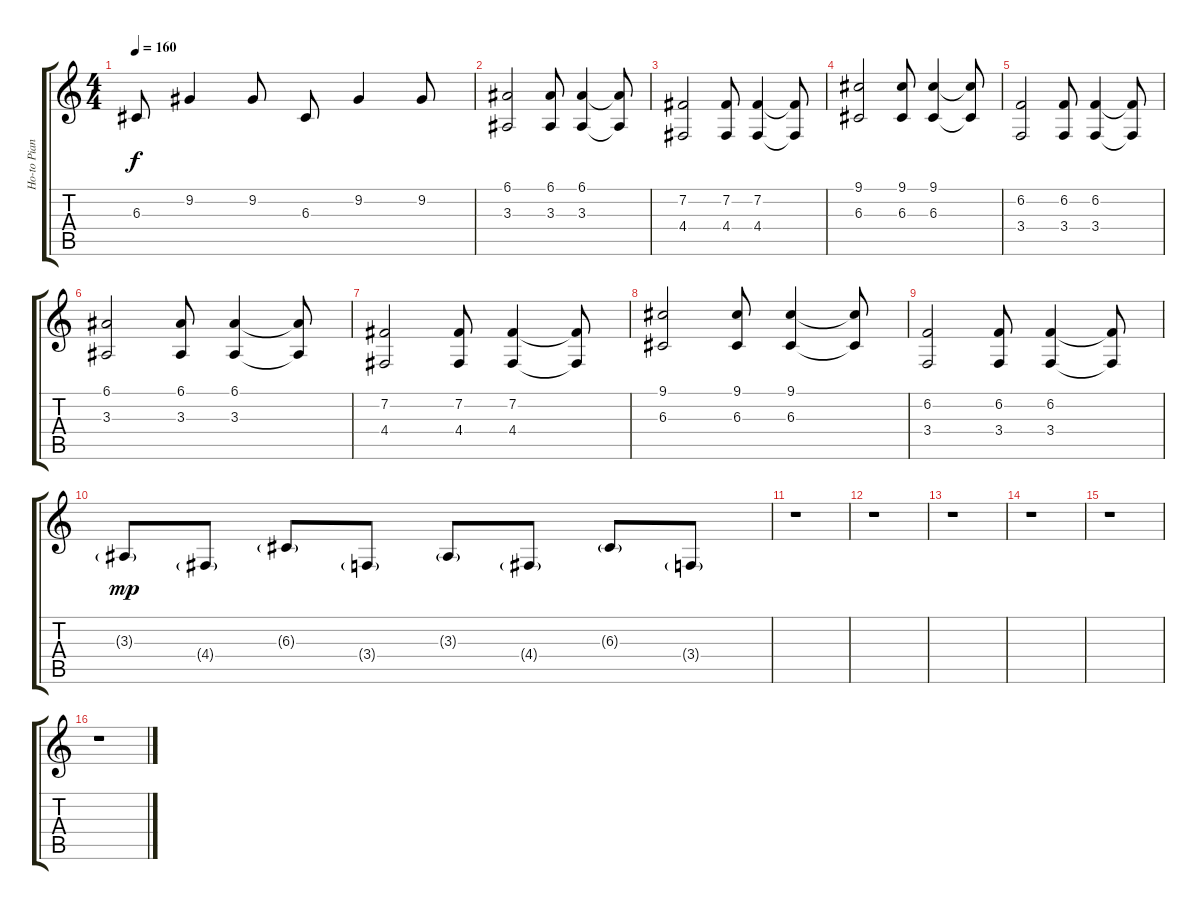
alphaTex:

\track ("Ho-to Piano" "Ho-to Pian") {instrument honkytonkpiano}
\staff {score tabs}
\tuning (E4 B3 G3 D3 A2 E2) {hide}
\ts (4 4)
\tempo 160
\clef g2
\ks c
6.3.8{dy f} 9.2.4 9.2.8 6.3.8 9.2.4 9.2.8 |
(6.1 3.3).2 (6.1 3.3).8 (6.1 3.3).4 (6.1{t} 3.3{t}).8 |
(7.2 4.4).2 (7.2 4.4).8 (7.2 4.4).4 (7.2{t} 4.4{t}).8 |
(9.1 6.3).2 (9.1 6.3).8 (9.1 6.3).4 (9.1{t} 6.3{t}).8 |
(6.2 3.4).2 (6.2 3.4).8 (6.2 3.4).4 (6.2{t} 3.4{t}).8 |
(6.1 3.3).2 (6.1 3.3).8 (6.1 3.3).4 (6.1{t} 3.3{t}).8 |
(7.2 4.4).2 (7.2 4.4).8 (7.2 4.4).4 (7.2{t} 4.4{t}).8 |
(9.1 6.3).2 (9.1 6.3).8 (9.1 6.3).4 (9.1{t} 6.3{t}).8 |
(6.2 3.4).2 (6.2 3.4).8 (6.2 3.4).4 (6.2{t} 3.4{t}).8 |
3.3{g}.8{dy mp} 4.4{g}.8 6.3{g}.8 3.4{g}.8 3.3{g}.8 4.4{g}.8 6.3{g}.8 3.4{g}.8 |
r.1 |
r.1 |
r.1 |
r.1 |
r.1 |
r.1
